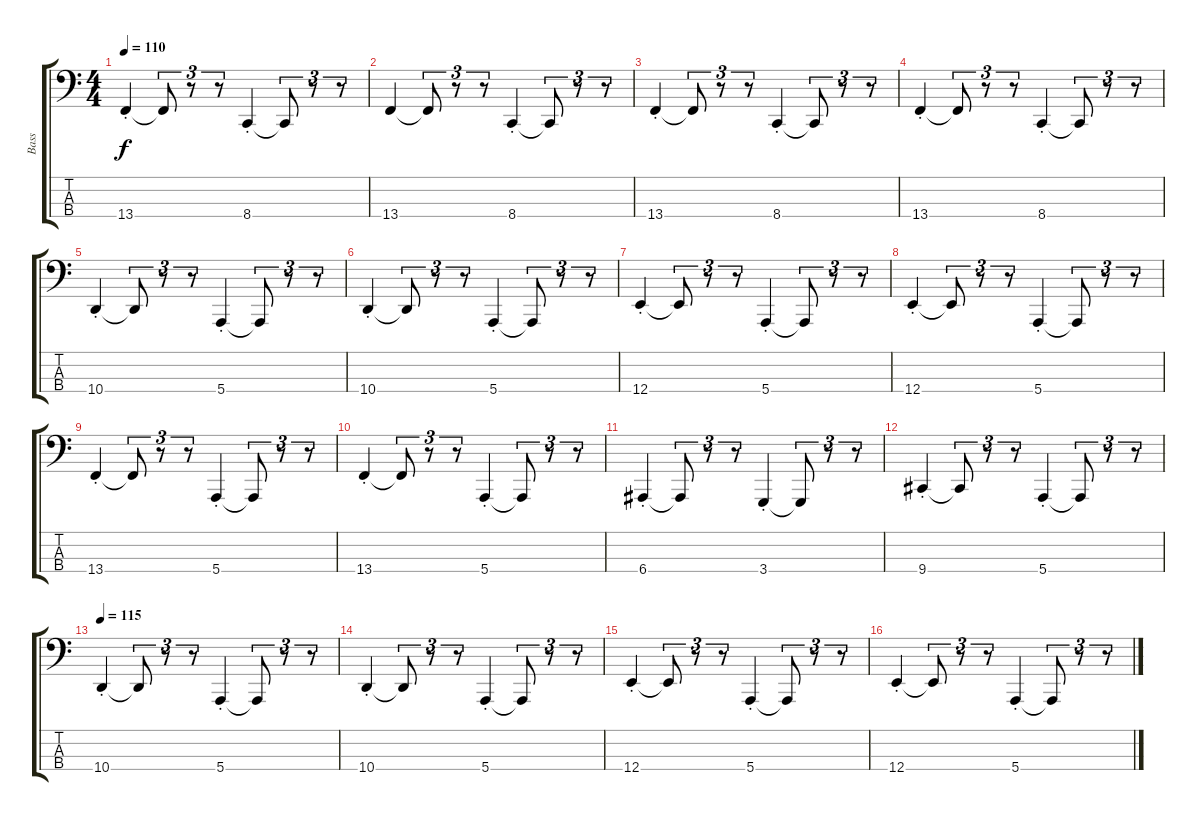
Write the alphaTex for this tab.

\track ("Bass" "Bass") {instrument stringensemble1}
\staff {score tabs}
\tuning (G2 D2 A1 E1) {hide}
\ts (4 4)
\tempo 110
\clef f4
\ks c
13.4{st}.4{dy f} 13.4{t}.8{tu (3 2)} r.8{tu (3 2)} r.8{tu (3 2)} 8.4{st}.4 8.4{t}.8{tu (3 2)} r.8{tu (3 2)} r.8{tu (3 2)} |
13.4.4 13.4{t}.8{tu (3 2)} r.8{tu (3 2)} r.8{tu (3 2)} 8.4{st}.4 8.4{t}.8{tu (3 2)} r.8{tu (3 2)} r.8{tu (3 2)} |
13.4{st}.4 13.4{t}.8{tu (3 2)} r.8{tu (3 2)} r.8{tu (3 2)} 8.4{st}.4 8.4{t}.8{tu (3 2)} r.8{tu (3 2)} r.8{tu (3 2)} |
13.4{st}.4 13.4{t}.8{tu (3 2)} r.8{tu (3 2)} r.8{tu (3 2)} 8.4{st}.4 8.4{t}.8{tu (3 2)} r.8{tu (3 2)} r.8{tu (3 2)} |
10.4{st}.4 10.4{t}.8{tu (3 2)} r.8{tu (3 2)} r.8{tu (3 2)} 5.4{st}.4 5.4{t}.8{tu (3 2)} r.8{tu (3 2)} r.8{tu (3 2)} |
10.4{st}.4 10.4{t}.8{tu (3 2)} r.8{tu (3 2)} r.8{tu (3 2)} 5.4{st}.4 5.4{t}.8{tu (3 2)} r.8{tu (3 2)} r.8{tu (3 2)} |
12.4{st}.4 12.4{t}.8{tu (3 2)} r.8{tu (3 2)} r.8{tu (3 2)} 5.4{st}.4 5.4{t}.8{tu (3 2)} r.8{tu (3 2)} r.8{tu (3 2)} |
12.4{st}.4 12.4{t}.8{tu (3 2)} r.8{tu (3 2)} r.8{tu (3 2)} 5.4{st}.4 5.4{t}.8{tu (3 2)} r.8{tu (3 2)} r.8{tu (3 2)} |
13.4{st}.4 13.4{t}.8{tu (3 2)} r.8{tu (3 2)} r.8{tu (3 2)} 5.4{st}.4 5.4{t}.8{tu (3 2)} r.8{tu (3 2)} r.8{tu (3 2)} |
13.4{st}.4 13.4{t}.8{tu (3 2)} r.8{tu (3 2)} r.8{tu (3 2)} 5.4{st}.4 5.4{t}.8{tu (3 2)} r.8{tu (3 2)} r.8{tu (3 2)} |
6.4{st}.4 6.4{t}.8{tu (3 2)} r.8{tu (3 2)} r.8{tu (3 2)} 3.4{st}.4 3.4{t}.8{tu (3 2)} r.8{tu (3 2)} r.8{tu (3 2)} |
9.4{st}.4 9.4{t}.8{tu (3 2)} r.8{tu (3 2)} r.8{tu (3 2)} 5.4{st}.4 5.4{t}.8{tu (3 2)} r.8{tu (3 2)} r.8{tu (3 2)} |
\tempo 115
10.4{st}.4 10.4{t}.8{tu (3 2)} r.8{tu (3 2)} r.8{tu (3 2)} 5.4{st}.4 5.4{t}.8{tu (3 2)} r.8{tu (3 2)} r.8{tu (3 2)} |
10.4{st}.4 10.4{t}.8{tu (3 2)} r.8{tu (3 2)} r.8{tu (3 2)} 5.4{st}.4 5.4{t}.8{tu (3 2)} r.8{tu (3 2)} r.8{tu (3 2)} |
12.4{st}.4 12.4{t}.8{tu (3 2)} r.8{tu (3 2)} r.8{tu (3 2)} 5.4{st}.4 5.4{t}.8{tu (3 2)} r.8{tu (3 2)} r.8{tu (3 2)} |
12.4{st}.4 12.4{t}.8{tu (3 2)} r.8{tu (3 2)} r.8{tu (3 2)} 5.4{st}.4 5.4{t}.8{tu (3 2)} r.8{tu (3 2)} r.8{tu (3 2)}
